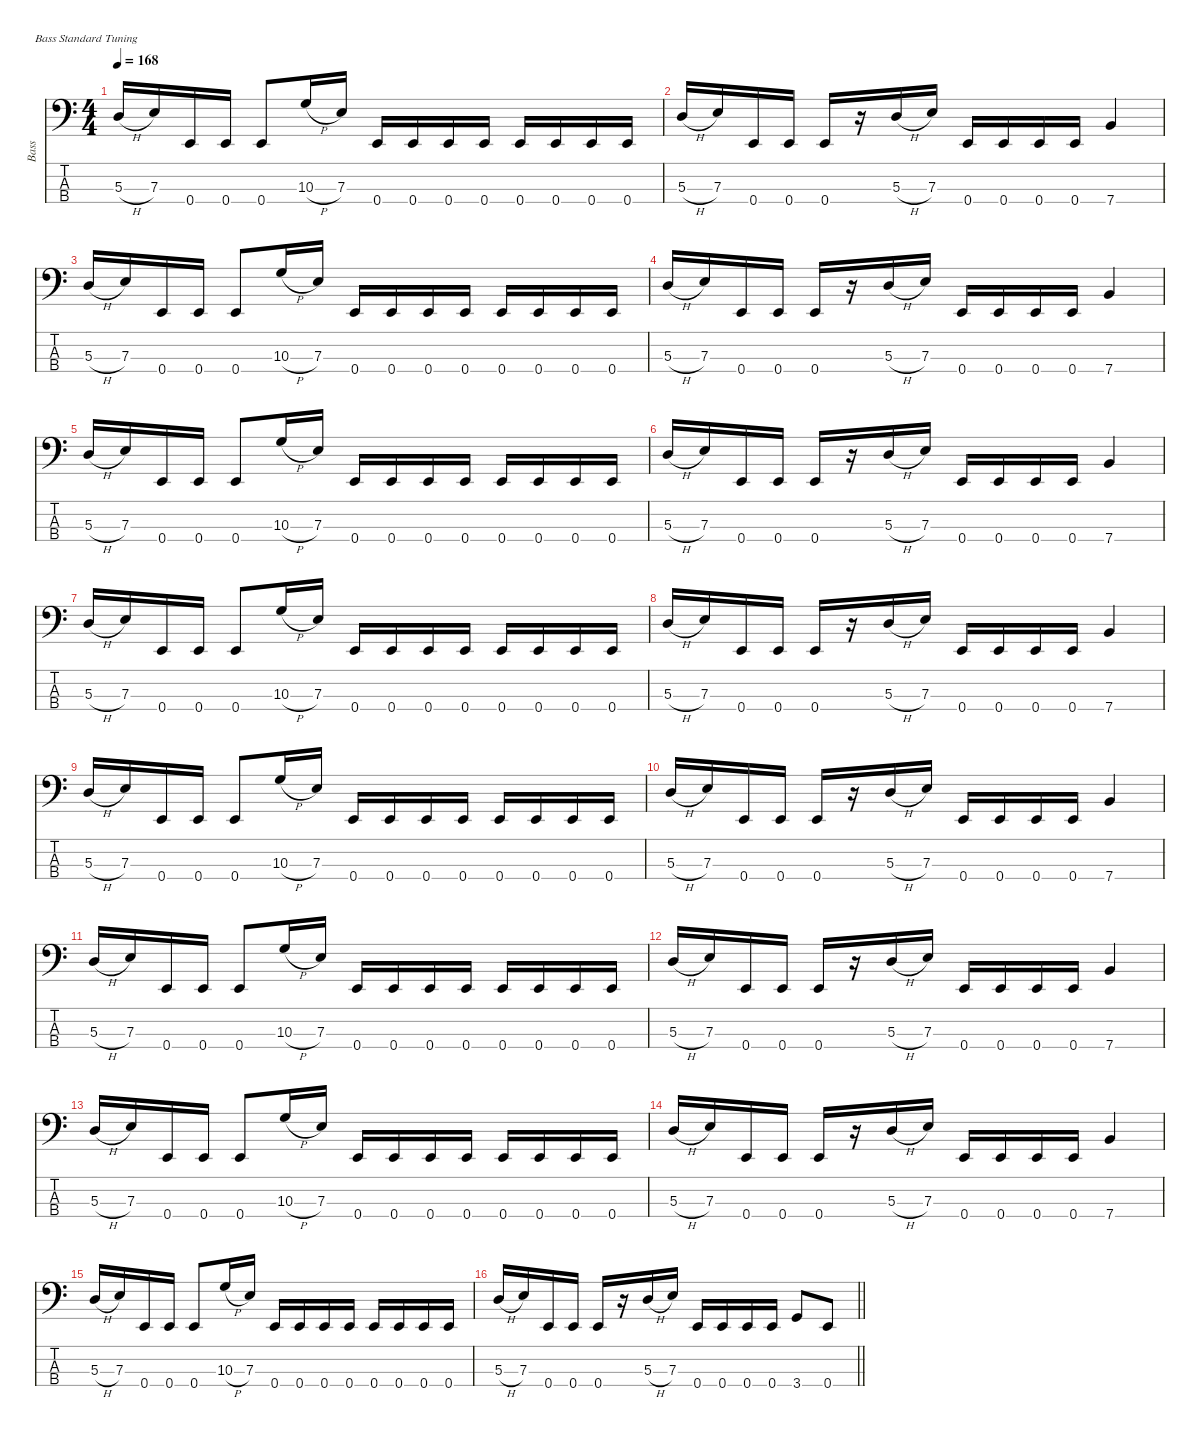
\defaultSystemsLayout 4
\hideDynamics
\bracketExtendMode nobrackets
\firstSystemTrackNameMode fullname
\otherSystemsTrackNameOrientation horizontal
\track ("Bass" "el.bs.") {instrument electricbasspick}
\staff {score tabs}
\tuning (G2 D2 A1 E1)
\ts (4 4)
\tempo 168
\clef f4
\ks c
5.3{h}.16{dy f beam Up} 7.3.16{beam Up} 0.4.16{beam Up} 0.4.16{beam Up} 0.4.8{beam Up} 10.3{h}.16{beam Up} 7.3.16{beam Up} 0.4.16{beam Up} 0.4.16{beam Up} 0.4.16{beam Up} 0.4.16{beam Up} 0.4.16{beam Up} 0.4.16{beam Up} 0.4.16{beam Up} 0.4.16{beam Up} |
5.3{h}.16{beam Up} 7.3.16{beam Up} 0.4.16{beam Up} 0.4.16{beam Up} 0.4.16{beam Up} r.16{beam Up} 5.3{h}.16{beam Up} 7.3.16{beam Up} 0.4.16{beam Up} 0.4.16{beam Up} 0.4.16{beam Up} 0.4.16{beam Up} 7.4.4{beam Up} |
5.3{h}.16{beam Up} 7.3.16{beam Up} 0.4.16{beam Up} 0.4.16{beam Up} 0.4.8{beam Up} 10.3{h}.16{beam Up} 7.3.16{beam Up} 0.4.16{beam Up} 0.4.16{beam Up} 0.4.16{beam Up} 0.4.16{beam Up} 0.4.16{beam Up} 0.4.16{beam Up} 0.4.16{beam Up} 0.4.16{beam Up} |
5.3{h}.16{beam Up} 7.3.16{beam Up} 0.4.16{beam Up} 0.4.16{beam Up} 0.4.16{beam Up} r.16{beam Up} 5.3{h}.16{beam Up} 7.3.16{beam Up} 0.4.16{beam Up} 0.4.16{beam Up} 0.4.16{beam Up} 0.4.16{beam Up} 7.4.4{beam Up} |
5.3{h}.16{beam Up} 7.3.16{beam Up} 0.4.16{beam Up} 0.4.16{beam Up} 0.4.8{beam Up} 10.3{h}.16{beam Up} 7.3.16{beam Up} 0.4.16{beam Up} 0.4.16{beam Up} 0.4.16{beam Up} 0.4.16{beam Up} 0.4.16{beam Up} 0.4.16{beam Up} 0.4.16{beam Up} 0.4.16{beam Up} |
5.3{h}.16{beam Up} 7.3.16{beam Up} 0.4.16{beam Up} 0.4.16{beam Up} 0.4.16{beam Up} r.16{beam Up} 5.3{h}.16{beam Up} 7.3.16{beam Up} 0.4.16{beam Up} 0.4.16{beam Up} 0.4.16{beam Up} 0.4.16{beam Up} 7.4.4{beam Up} |
5.3{h}.16{beam Up} 7.3.16{beam Up} 0.4.16{beam Up} 0.4.16{beam Up} 0.4.8{beam Up} 10.3{h}.16{beam Up} 7.3.16{beam Up} 0.4.16{beam Up} 0.4.16{beam Up} 0.4.16{beam Up} 0.4.16{beam Up} 0.4.16{beam Up} 0.4.16{beam Up} 0.4.16{beam Up} 0.4.16{beam Up} |
5.3{h}.16{beam Up} 7.3.16{beam Up} 0.4.16{beam Up} 0.4.16{beam Up} 0.4.16{beam Up} r.16{beam Up} 5.3{h}.16{beam Up} 7.3.16{beam Up} 0.4.16{beam Up} 0.4.16{beam Up} 0.4.16{beam Up} 0.4.16{beam Up} 7.4.4{beam Up} |
5.3{h}.16{beam Up} 7.3.16{beam Up} 0.4.16{beam Up} 0.4.16{beam Up} 0.4.8{beam Up} 10.3{h}.16{beam Up} 7.3.16{beam Up} 0.4.16{beam Up} 0.4.16{beam Up} 0.4.16{beam Up} 0.4.16{beam Up} 0.4.16{beam Up} 0.4.16{beam Up} 0.4.16{beam Up} 0.4.16{beam Up} |
5.3{h}.16{beam Up} 7.3.16{beam Up} 0.4.16{beam Up} 0.4.16{beam Up} 0.4.16{beam Up} r.16{beam Up} 5.3{h}.16{beam Up} 7.3.16{beam Up} 0.4.16{beam Up} 0.4.16{beam Up} 0.4.16{beam Up} 0.4.16{beam Up} 7.4.4{beam Up} |
5.3{h}.16{beam Up} 7.3.16{beam Up} 0.4.16{beam Up} 0.4.16{beam Up} 0.4.8{beam Up} 10.3{h}.16{beam Up} 7.3.16{beam Up} 0.4.16{beam Up} 0.4.16{beam Up} 0.4.16{beam Up} 0.4.16{beam Up} 0.4.16{beam Up} 0.4.16{beam Up} 0.4.16{beam Up} 0.4.16{beam Up} |
5.3{h}.16{beam Up} 7.3.16{beam Up} 0.4.16{beam Up} 0.4.16{beam Up} 0.4.16{beam Up} r.16{beam Up} 5.3{h}.16{beam Up} 7.3.16{beam Up} 0.4.16{beam Up} 0.4.16{beam Up} 0.4.16{beam Up} 0.4.16{beam Up} 7.4.4{beam Up} |
5.3{h}.16{beam Up} 7.3.16{beam Up} 0.4.16{beam Up} 0.4.16{beam Up} 0.4.8{beam Up} 10.3{h}.16{beam Up} 7.3.16{beam Up} 0.4.16{beam Up} 0.4.16{beam Up} 0.4.16{beam Up} 0.4.16{beam Up} 0.4.16{beam Up} 0.4.16{beam Up} 0.4.16{beam Up} 0.4.16{beam Up} |
5.3{h}.16{beam Up} 7.3.16{beam Up} 0.4.16{beam Up} 0.4.16{beam Up} 0.4.16{beam Up} r.16{beam Up} 5.3{h}.16{beam Up} 7.3.16{beam Up} 0.4.16{beam Up} 0.4.16{beam Up} 0.4.16{beam Up} 0.4.16{beam Up} 7.4.4{beam Up} |
5.3{h}.16{beam Up} 7.3.16{beam Up} 0.4.16{beam Up} 0.4.16{beam Up} 0.4.8{beam Up} 10.3{h}.16{beam Up} 7.3.16{beam Up} 0.4.16{beam Up} 0.4.16{beam Up} 0.4.16{beam Up} 0.4.16{beam Up} 0.4.16{beam Up} 0.4.16{beam Up} 0.4.16{beam Up} 0.4.16{beam Up} |
\barLineRight lightlight
5.3{h}.16{beam Up} 7.3.16{beam Up} 0.4.16{beam Up} 0.4.16{beam Up} 0.4.16{beam Up} r.16{beam Up} 5.3{h}.16{beam Up} 7.3.16{beam Up} 0.4.16{beam Up} 0.4.16{beam Up} 0.4.16{beam Up} 0.4.16{beam Up} 3.4.8{beam Up} 0.4.8{beam Up}
